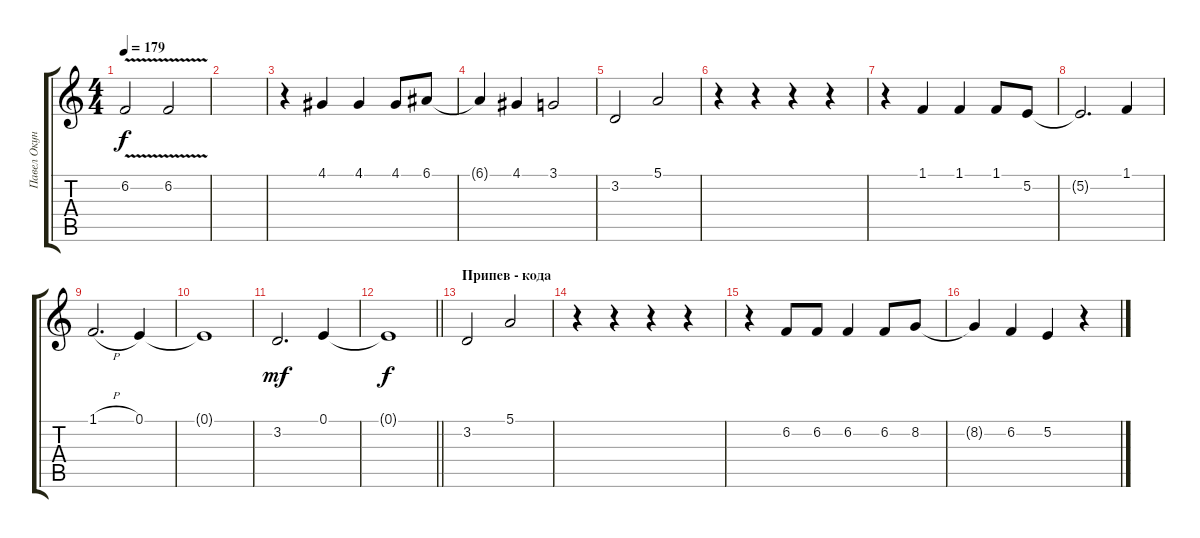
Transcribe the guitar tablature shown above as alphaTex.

\track ("Павел Окунев" "Павел Окун") {instrument frenchhorn}
\staff {score tabs}
\tuning (E4 B3 G3 D3 A2 E2) {hide}
\ts (4 4)
\tempo 179
\clef g2
\ks c
6.2{v}.2{dy f} 6.2{v}.2 |
|
r.4 4.1.4 4.1.4 4.1.8 6.1.8 |
6.1{t}.4 4.1.4 3.1.2 |
3.2.2 5.1.2 |
r.4 r.4 r.4 r.4 |
r.4 1.1.4 1.1.4 1.1.8 5.2.8 |
5.2{t}.2{d} 1.1.4 |
1.1{h}.2{d} 0.1.4 |
0.1{t}.1 |
3.2.2{d dy mf} 0.1.4 |
\barLineRight lightlight
0.1{t}.1{dy f} |
\section ("" "Припев - кода")
3.2.2 5.1.2 |
r.4 r.4 r.4 r.4 |
r.4 6.2.8 6.2.8 6.2.4 6.2.8 8.2.8 |
8.2{t}.4 6.2.4 5.2.4 r.4
